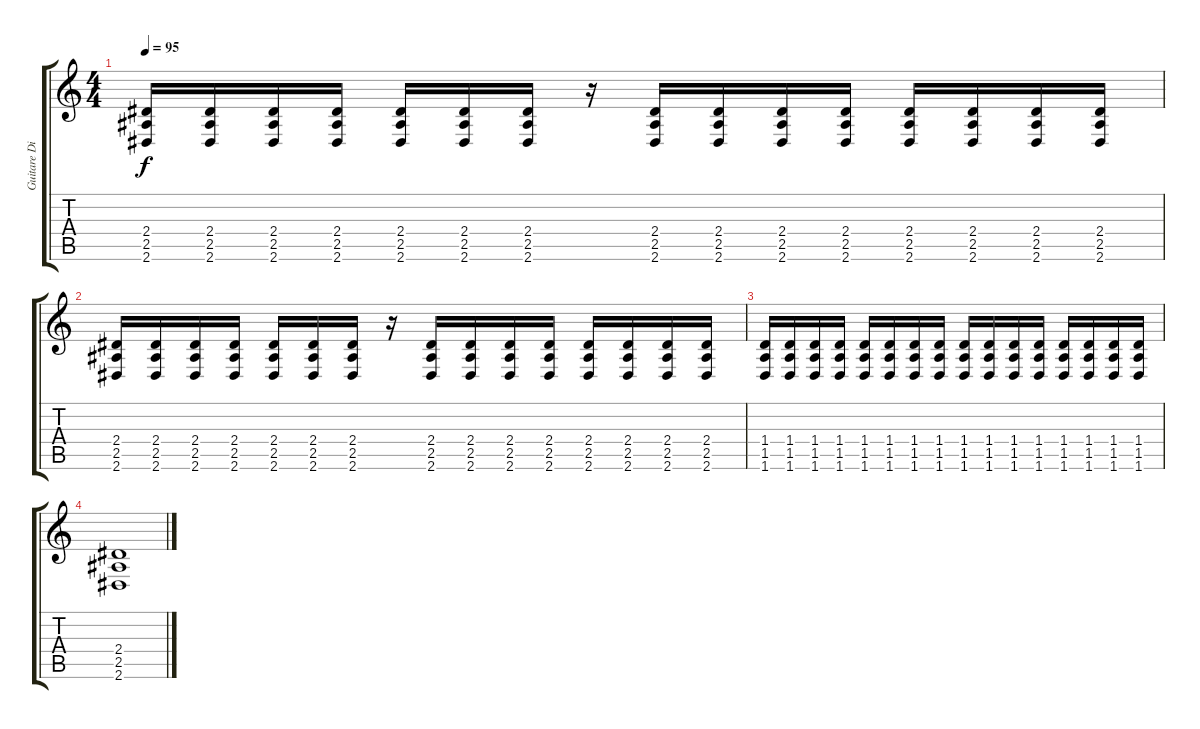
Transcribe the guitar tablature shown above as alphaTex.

\track ("Guitare Distortion 2" "Guitare Di") {instrument distortionguitar}
\staff {score tabs}
\tuning (Eb4 Bb3 Gb3 Db3 Ab2 Db2) {hide}
\ts (4 4)
\tempo 95
\clef g2
\ks c
(2.4 2.5 2.6).16{dy f} (2.4 2.5 2.6).16 (2.4 2.5 2.6).16 (2.4 2.5 2.6).16 (2.4 2.5 2.6).16 (2.4 2.5 2.6).16 (2.4 2.5 2.6).16 r.16 (2.4 2.5 2.6).16 (2.4 2.5 2.6).16 (2.4 2.5 2.6).16 (2.4 2.5 2.6).16 (2.4 2.5 2.6).16 (2.4 2.5 2.6).16 (2.4 2.5 2.6).16 (2.4 2.5 2.6).16 |
(2.4 2.5 2.6).16 (2.4 2.5 2.6).16 (2.4 2.5 2.6).16 (2.4 2.5 2.6).16 (2.4 2.5 2.6).16 (2.4 2.5 2.6).16 (2.4 2.5 2.6).16 r.16 (2.4 2.5 2.6).16 (2.4 2.5 2.6).16 (2.4 2.5 2.6).16 (2.4 2.5 2.6).16 (2.4 2.5 2.6).16 (2.4 2.5 2.6).16 (2.4 2.5 2.6).16 (2.4 2.5 2.6).16 |
(1.4 1.5 1.6).16 (1.4 1.5 1.6).16 (1.4 1.5 1.6).16 (1.4 1.5 1.6).16 (1.4 1.5 1.6).16 (1.4 1.5 1.6).16 (1.4 1.5 1.6).16 (1.4 1.5 1.6).16 (1.4 1.5 1.6).16 (1.4 1.5 1.6).16 (1.4 1.5 1.6).16 (1.4 1.5 1.6).16 (1.4 1.5 1.6).16 (1.4 1.5 1.6).16 (1.4 1.5 1.6).16 (1.4 1.5 1.6).16 |
(2.4 2.5 2.6).1
